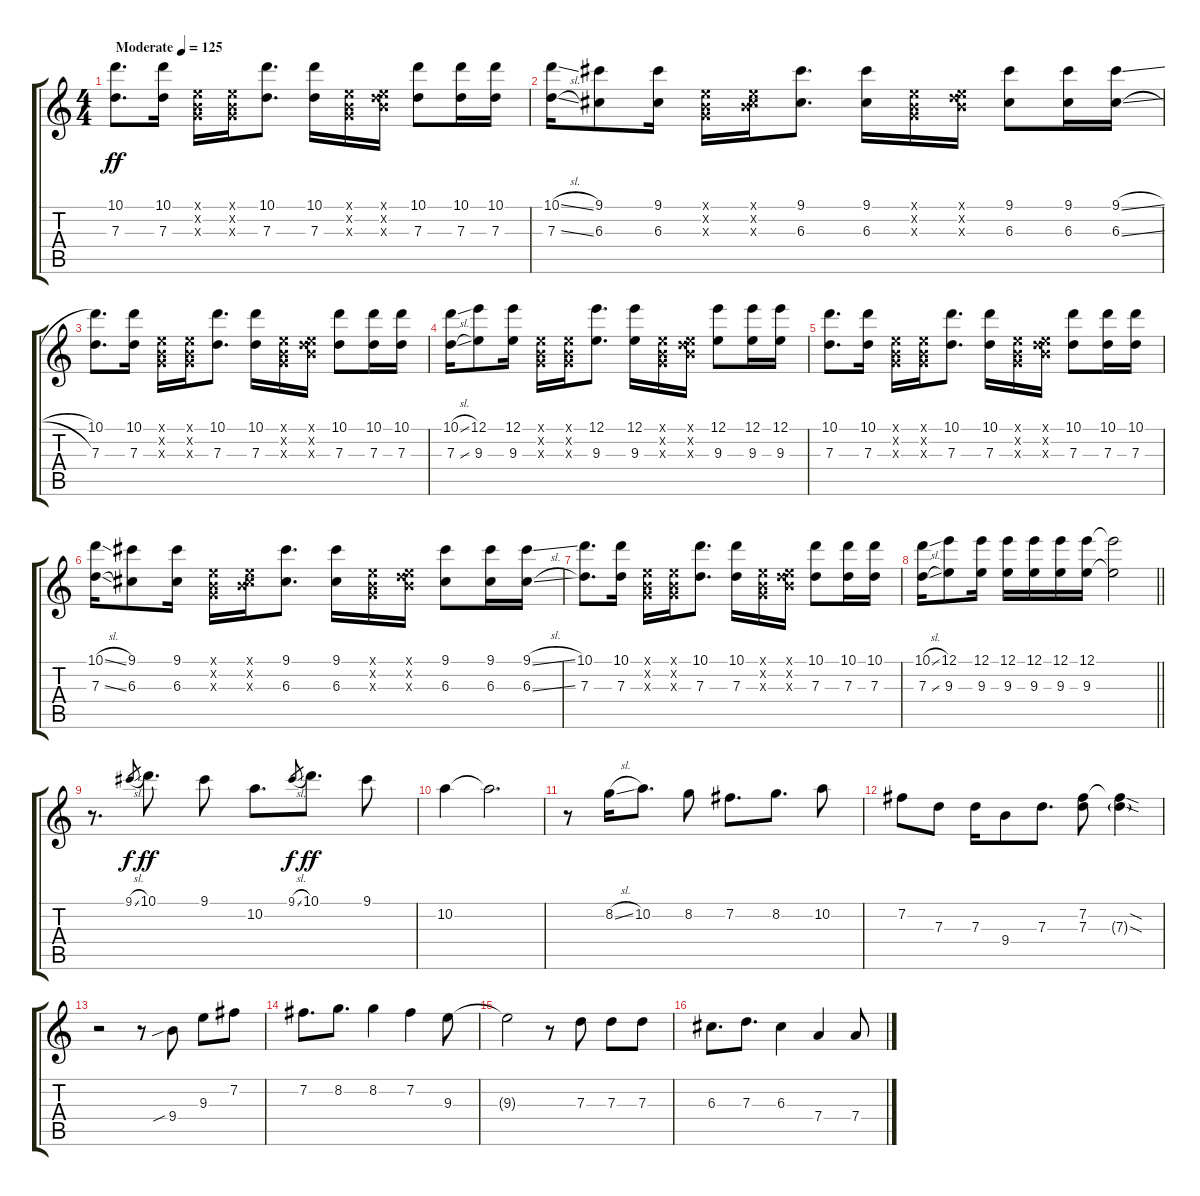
\track "" {instrument acousticguitarsteel}
\staff {score tabs}
\tuning (E4 B3 G3 D3 A2 E2) {hide}
\ts (4 4)
\tempo (125 "Moderate")
\clef g2
\ks c
(10.1 7.3).8{d dy ff instrument acousticguitarsteel} (10.1 7.3).16 (0.1{x} 0.2{x} 0.3{x}).16 (0.1{x} 0.2{x} 0.3{x}).16 (10.1 7.3).8{d} (10.1 7.3).16 (0.1{x} 0.2{x} 0.3{x}).16 (0.1{x} 0.2{x} 7.3{x}).16 (10.1 7.3).8 (10.1 7.3).16 (10.1 7.3).16 |
(10.1{sl} 7.3{sl}).16 (9.1 6.3).8 (9.1 6.3).16 (0.1{x} 0.2{x} 0.3{x}).16 (0.1{x} 0.2{x} 6.3{x}).16 (9.1 6.3).8{d} (9.1 6.3).16 (0.1{x} 0.2{x} 0.3{x}).16 (0.1{x} 0.2{x} 7.3{x}).16 (9.1 6.3).8 (9.1 6.3).16 (9.1{sl} 6.3{sl}).16 |
(10.1 7.3).8{d} (10.1 7.3).16 (0.1{x} 0.2{x} 0.3{x}).16 (0.1{x} 0.2{x} 0.3{x}).16 (10.1 7.3).8{d} (10.1 7.3).16 (0.1{x} 0.2{x} 0.3{x}).16 (0.1{x} 0.2{x} 7.3{x}).16 (10.1 7.3).8 (10.1 7.3).16 (10.1 7.3).16 |
(10.1{sl} 7.3{sl}).16 (12.1 9.3).8 (12.1 9.3).16 (0.1{x} 0.2{x} 0.3{x}).16 (0.1{x} 0.2{x} 0.3{x}).16 (12.1 9.3).8{d} (12.1 9.3).16 (0.1{x} 0.2{x} 0.3{x}).16 (0.1{x} 0.2{x} 7.3{x}).16 (12.1 9.3).8 (12.1 9.3).16 (12.1 9.3).16 |
(10.1 7.3).8{d} (10.1 7.3).16 (0.1{x} 0.2{x} 0.3{x}).16 (0.1{x} 0.2{x} 0.3{x}).16 (10.1 7.3).8{d} (10.1 7.3).16 (0.1{x} 0.2{x} 0.3{x}).16 (0.1{x} 0.2{x} 7.3{x}).16 (10.1 7.3).8 (10.1 7.3).16 (10.1 7.3).16 |
(10.1{sl} 7.3{sl}).16 (9.1 6.3).8 (9.1 6.3).16 (0.1{x} 0.2{x} 0.3{x}).16 (0.1{x} 0.2{x} 6.3{x}).16 (9.1 6.3).8{d} (9.1 6.3).16 (0.1{x} 0.2{x} 0.3{x}).16 (0.1{x} 0.2{x} 7.3{x}).16 (9.1 6.3).8 (9.1 6.3).16 (9.1{sl} 6.3{sl}).16 |
(10.1 7.3).8{d} (10.1 7.3).16 (0.1{x} 0.2{x} 0.3{x}).16 (0.1{x} 0.2{x} 0.3{x}).16 (10.1 7.3).8{d} (10.1 7.3).16 (0.1{x} 0.2{x} 0.3{x}).16 (0.1{x} 0.2{x} 7.3{x}).16 (10.1 7.3).8 (10.1 7.3).16 (10.1 7.3).16 |
\barLineRight lightlight
(10.1{sl} 7.3{sl}).16 (12.1 9.3).8 (12.1 9.3).16 (12.1 9.3).16 (12.1 9.3).16 (12.1 9.3).16 (12.1 9.3).16 (12.1{t} 9.3{t}).2 |
r.8{d} 9.1{sl}.8{gr dy f} 10.1.8{d dy ff} 9.1.8 10.2.8{d} 9.1{sl}.8{gr dy f} 10.1.8{d dy ff} 9.1.8 |
10.2.4 10.2{t}.2{d} |
r.8 8.2{sl}.16 10.2.8{d} 8.2.8 7.2.8{d} 8.2.8{d} 10.2.8 |
7.2.8 7.3.8 7.3.16 9.4.8 7.3.8{d} (7.2 7.3).8 (7.2{sod t} 7.3{sod g}).4 |
r.2 r.8 9.4{sib}.8 9.3.8 7.2.8 |
7.2.8{d} 8.2.8{d} 8.2.4 7.2.4 9.3.8 |
9.3{t}.2 r.8 7.3.8 7.3.8 7.3.8 |
6.3.8{d} 7.3.8{d} 6.3.4 7.4.4 7.4.8
